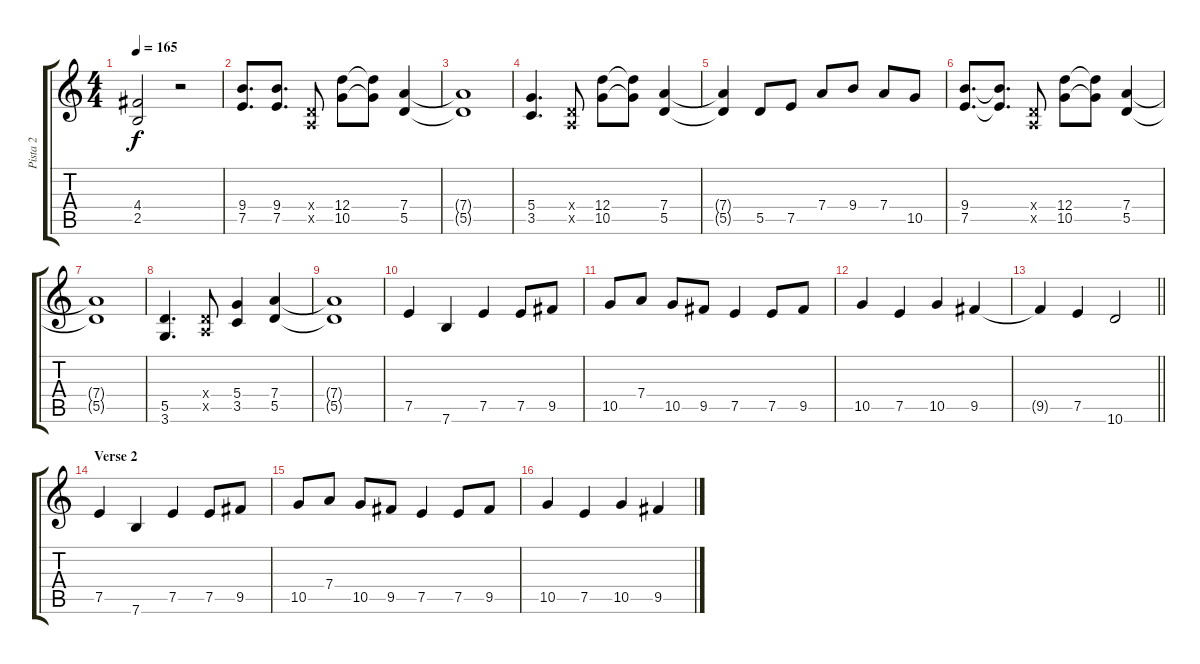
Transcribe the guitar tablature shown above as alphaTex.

\track ("Pista 2" "Pista 2") {instrument electricguitarclean}
\staff {score tabs}
\tuning (E4 B3 G3 D3 A2 E2) {hide}
\ts (4 4)
\tempo 165
\clef g2
\ks c
(4.4 2.5).2{dy f} r.2 |
(9.4 7.5).8{d} (9.4 7.5).8{d} (0.4{x} 0.5{x}).8 (12.4 10.5).8 (12.4{t} 10.5{t}).8 (7.4 5.5).4 |
(7.4{t} 5.5{t}).1 |
(5.4 3.5).4{d} (0.4{x} 0.5{x}).8 (12.4 10.5).8 (12.4{t} 10.5{t}).8 (7.4 5.5).4 |
(7.4{t} 5.5{t}).4 5.5.8 7.5.8 7.4.8 9.4.8 7.4.8 10.5.8 |
(9.4 7.5).8{d} (9.4{t} 7.5{t}).8{d} (0.4{x} 0.5{x}).8 (12.4 10.5).8 (12.4{t} 10.5{t}).8 (7.4 5.5).4 |
(7.4{t} 5.5{t}).1 |
(5.5 3.6).4{d} (0.4{x} 0.5{x}).8 (5.4 3.5).4 (7.4 5.5).4 |
(7.4{t} 5.5{t}).1 |
7.5.4 7.6.4 7.5.4 7.5.8 9.5.8 |
10.5.8 7.4.8 10.5.8 9.5.8 7.5.4 7.5.8 9.5.8 |
10.5.4 7.5.4 10.5.4 9.5.4 |
\barLineRight lightlight
9.5{t}.4 7.5.4 10.6.2 |
\section ("" "Verse 2")
7.5.4 7.6.4 7.5.4 7.5.8 9.5.8 |
10.5.8 7.4.8 10.5.8 9.5.8 7.5.4 7.5.8 9.5.8 |
10.5.4 7.5.4 10.5.4 9.5.4
